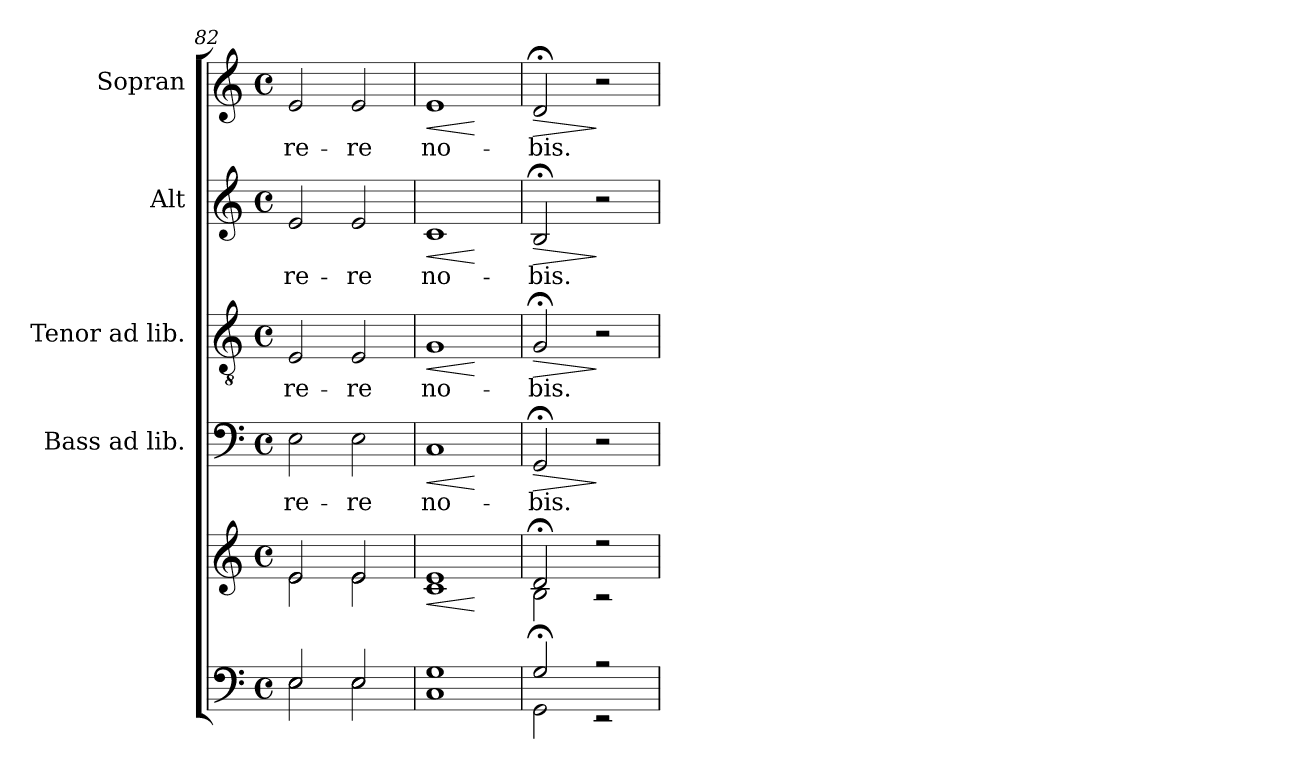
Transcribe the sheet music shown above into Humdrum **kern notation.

**kern	**kern	**dynam	**kern	**text	**dynam	**kern	**text	**dynam	**kern	**text	**dynam	**kern	**text	**dynam
*part5	*part5	*part5	*part4	*part4	*part4	*part3	*part3	*part3	*part2	*part2	*part2	*part1	*part1	*part1
*staff6	*staff5	*staff5/6	*staff4	*staff4	*staff4	*staff3	*staff3	*staff3	*staff2	*staff2	*staff2	*staff1	*staff1	*staff1
*	*	*	*I"Bass ad lib.	*	*	*I"Tenor ad lib.	*	*	*I"Alt	*	*	*I"Sopran	*	*
*	*	*	*I'B.	*	*	*I'T.	*	*	*I'A.	*	*	*I'S.	*	*
*clefF4	*clefG2	*	*clefF4	*	*	*clefGv2	*	*	*clefG2	*	*	*clefG2	*	*
*k[]	*k[]	*	*k[]	*	*	*k[]	*	*	*k[]	*	*	*k[]	*	*
*C:	*C:	*	*C:	*	*	*C:	*	*	*C:	*	*	*C:	*	*
*M4/4	*M4/4	*	*M4/4	*	*	*M4/4	*	*	*M4/4	*	*	*M4/4	*	*
*met(c)	*met(c)	*	*met(c)	*	*	*met(c)	*	*	*met(c)	*	*	*met(c)	*	*
=82	=82	=82	=82	=82	=82	=82	=82	=82	=82	=82	=82	=82	=82	=82
*^	*^	*	*	*	*	*	*	*	*	*	*	*	*	*
!	!	!	!	!	!	!LO:LY:b	!	!	!LO:LY:b	!	!	!LO:LY:b	!	!	!LO:LY:b	!
2E/	2E\	2e/	2e\	.	2E\	-re-	.	2E/	-re-	.	2e/	-re-	.	2e/	-re-	.
!	!	!	!	!	!	!LO:LY:b	!	!	!LO:LY:b	!	!	!LO:LY:b	!	!	!LO:LY:b	!
2E/	2E\	2e/	2e\	.	2E\	-re	.	2E/	-re	.	2e/	-re	.	2e/	-re	.
=83	=83	=83	=83	=83	=83	=83	=83	=83	=83	=83	=83	=83	=83	=83	=83	=83
!	!	!	!	!LO:HP:b	!	!LO:LY:b	!LO:HP:b	!	!LO:LY:b	!LO:HP:b	!	!LO:LY:b	!LO:HP:b	!	!LO:LY:b	!LO:HP:b
1G	1C	1e	1c	<	1C	no-	<	1G	no-	<	1c	no-	<	1e	no-	<
*v	*v	*	*	*	*	*	*	*	*	*	*	*	*	*	*	*
*	*v	*v	*	*	*	*	*	*	*	*	*	*	*	*	*
.	.	[	.	.	[	.	.	[	.	.	[	.	.	[
=84	=84	=84	=84	=84	=84	=84	=84	=84	=84	=84	=84	=84	=84	=84
*^	*^	*	*	*	*	*	*	*	*	*	*	*	*	*
!	!	!	!	!	!	!LO:LY:b	!LO:HP:b	!	!LO:LY:b	!LO:HP:b	!	!LO:LY:b	!LO:HP:b	!	!LO:LY:b	!LO:HP:b
2G;/	2GG\	2d;</	2B\	.	2GG;</	-bis.	>	2G;</	-bis.	>	2B;</	-bis.	>	2d;</	-bis.	>
2r	2r	2r	2r	.	2r	.	]	2r	.	]	2r	.	]	2r	.	]
*v	*v	*	*	*	*	*	*	*	*	*	*	*	*	*	*	*
*	*v	*v	*	*	*	*	*	*	*	*	*	*	*	*	*
=	=	=	=	=	=	=	=	=	=	=	=	=	=	=
*-	*-	*-	*-	*-	*-	*-	*-	*-	*-	*-	*-	*-	*-	*-
